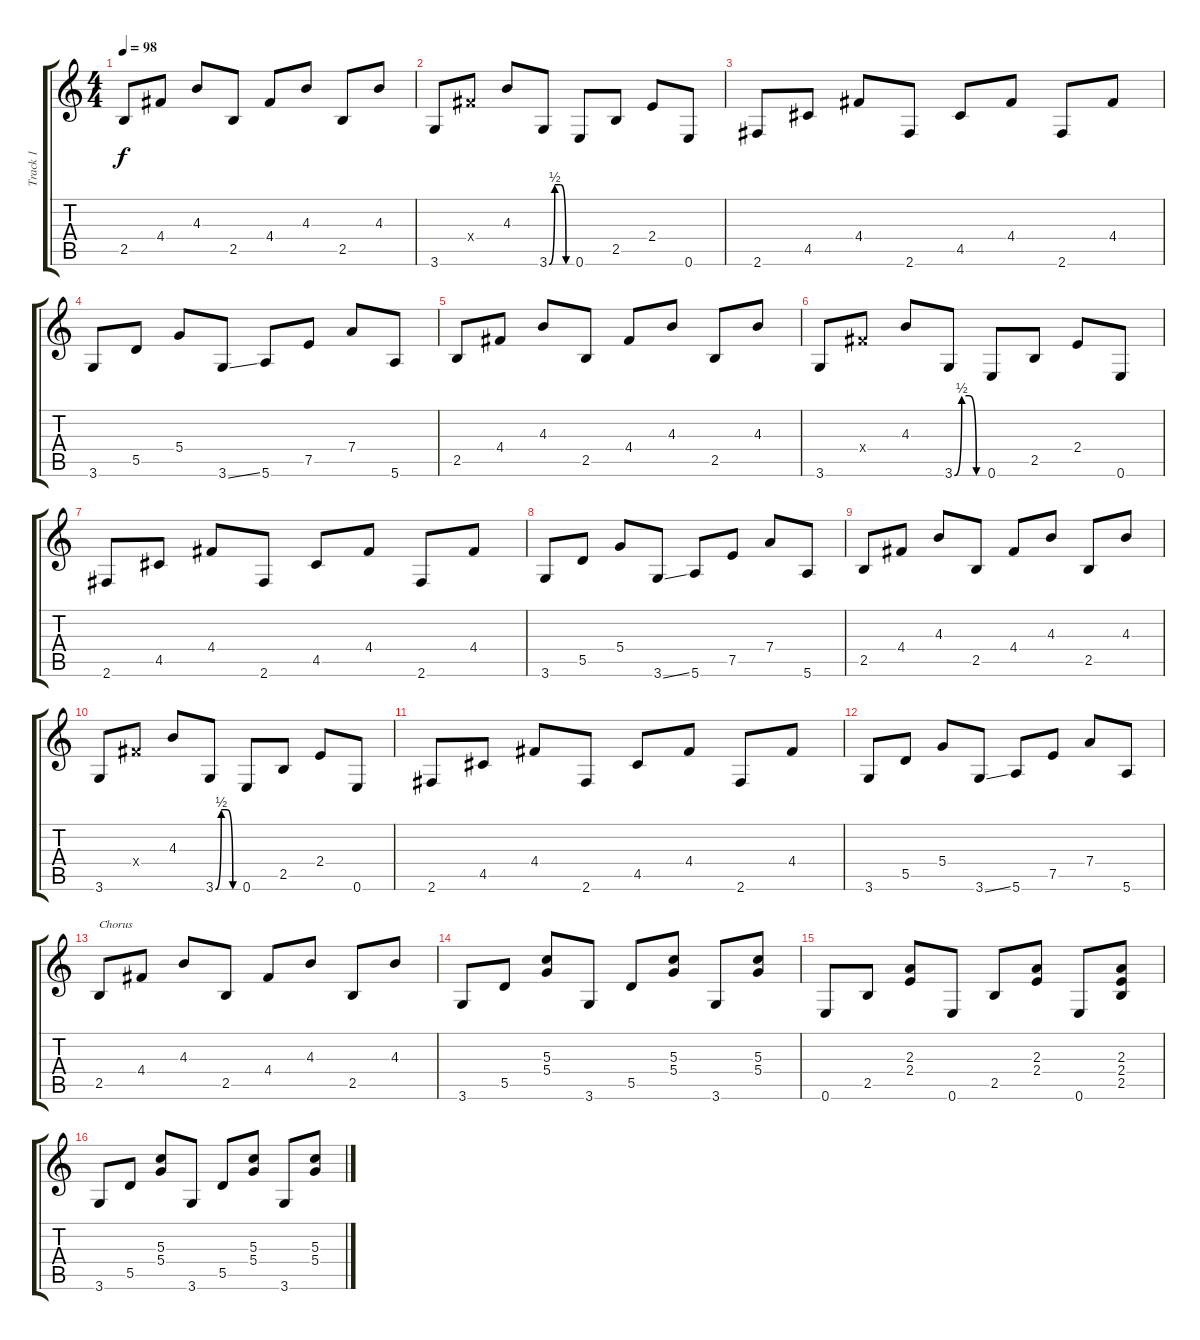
\track ("Track 1" "Track 1") {instrument acousticguitarsteel}
\staff {score tabs}
\tuning (E4 B3 G3 D3 A2 E2) {hide}
\ts (4 4)
\tempo 98
\clef g2
\ks c
2.5.8{dy f} 4.4.8 4.3.8 2.5.8 4.4.8 4.3.8 2.5.8 4.3.8 |
3.6.8 4.4{x}.8 4.3.8 3.6{be (custom 0 0 15 2 30 2 45 0 60 0)}.8 0.6.8 2.5.8 2.4.8 0.6.8 |
2.6.8 4.5.8 4.4.8 2.6.8 4.5.8 4.4.8 2.6.8 4.4.8 |
3.6.8 5.5.8 5.4.8 3.6{ss}.8 5.6.8 7.5.8 7.4.8 5.6.8 |
2.5.8 4.4.8 4.3.8 2.5.8 4.4.8 4.3.8 2.5.8 4.3.8 |
3.6.8 4.4{x}.8 4.3.8 3.6{be (custom 0 0 15 2 30 2 45 0 60 0)}.8 0.6.8 2.5.8 2.4.8 0.6.8 |
2.6.8 4.5.8 4.4.8 2.6.8 4.5.8 4.4.8 2.6.8 4.4.8 |
3.6.8 5.5.8 5.4.8 3.6{ss}.8 5.6.8 7.5.8 7.4.8 5.6.8 |
2.5.8 4.4.8 4.3.8 2.5.8 4.4.8 4.3.8 2.5.8 4.3.8 |
3.6.8 4.4{x}.8 4.3.8 3.6{be (custom 0 0 15 2 30 2 45 0 60 0)}.8 0.6.8 2.5.8 2.4.8 0.6.8 |
2.6.8 4.5.8 4.4.8 2.6.8 4.5.8 4.4.8 2.6.8 4.4.8 |
3.6.8 5.5.8 5.4.8 3.6{ss}.8 5.6.8 7.5.8 7.4.8 5.6.8 |
2.5.8{txt "Chorus"} 4.4.8 4.3.8 2.5.8 4.4.8 4.3.8 2.5.8 4.3.8 |
3.6.8 5.5.8 (5.3 5.4).8 3.6.8 5.5.8 (5.3 5.4).8 3.6.8 (5.3 5.4).8 |
0.6.8 2.5.8 (2.3 2.4).8 0.6.8 2.5.8 (2.3 2.4).8 0.6.8 (2.3 2.4 2.5).8 |
3.6.8 5.5.8 (5.3 5.4).8 3.6.8 5.5.8 (5.3 5.4).8 3.6.8 (5.3 5.4).8
